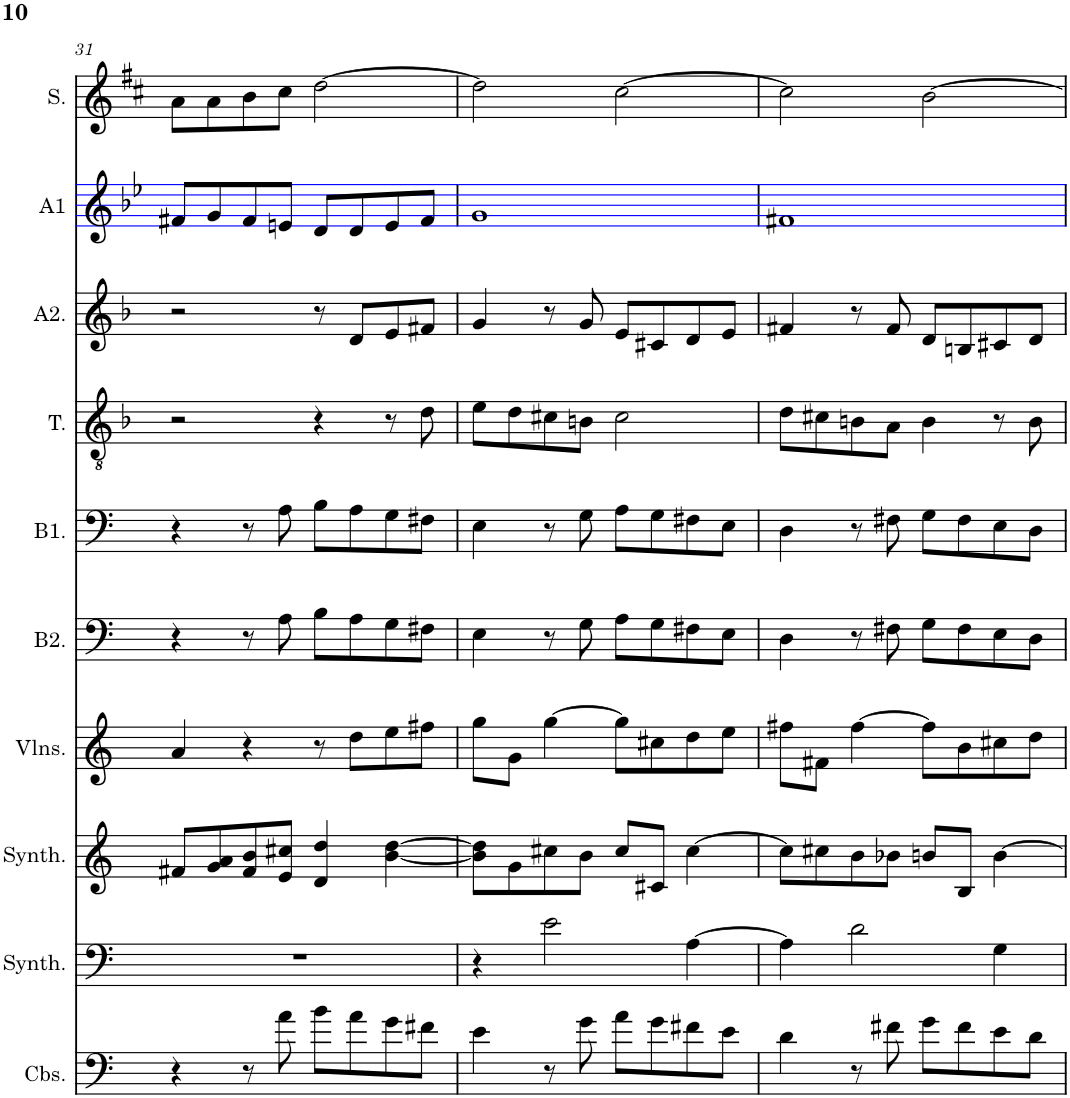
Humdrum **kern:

**kern	**kern	**kern	**kern	**kern	**kern	**kern	**kern	**kern	**kern
*part10	*part9	*part8	*part7	*part6	*part5	*part4	*part3	*part2	*part1
*staff10	*staff9	*staff8	*staff7	*staff6	*staff5	*staff4	*staff3	*staff2	*staff1
*I"Contrebasses, D'Bass/Strings, etc	*I"Synthétiseur d'instruments à cordes, Synth strings, etc	*I"Synthétiseur d'instruments à cordes, Synth strings 2	*I"Violons, 1st violins	*I"Basse2	*I"Basse1	*I"Ténor	*I"Alto2	*I"Alto1	*I"Soprano
*I'Cbs.	*I'Synth.	*I'Synth.	*I'Vlns.	*I'B2.	*I'B1.	*I'T.	*I'A2.	*I'A1	*I'S.
!!LO:PB:g=z
*clefF4	*clefF4	*clefG2	*clefG2	*clefF4	*clefF4	*clefGv2	*clefG2	*clefG2	*clefG2
*Trd7c12	*	*	*	*	*	*	*	*	*
*k[]	*k[]	*k[]	*k[]	*k[]	*k[]	*k[b-]	*k[b-]	*k[b-e-]	*k[f#c#]
*M4/4	*M4/4	*M4/4	*M4/4	*M4/4	*M4/4	*M4/4	*M4/4	*M4/4	*M4/4
=31	=31	=31	=31	=31	=31	=31	=31	=31	=31
4r	1r	8f#X/L	4a/	4r	4r	2r	2r	8f#X/L	8a\L
.	.	8g/ 8a/	.	.	.	.	.	8g/	8a\
8r	.	8f#/ 8b/	4r	8r	8r	.	.	8f#/	8b\
8a\	.	8e/ 8cc#X/J	.	8A\	8A\	.	.	8en/J	8cc#\J
8b\L	.	4d/ 4dd/	8r	8B\L	8B\L	4r	8r	8d/L	[2dd\
8a\	.	.	8dd\L	8A\	8A\	.	8d/L	8d/	.
8g\	.	[4b\ [4dd\	8ee\	8G\	8G\	8r	8e/	8e/	.
8f#X\J	.	.	8ff#X\J	8F#X\J	8F#X\J	8d\	8f#X/J	8f#/J	.
=32	=32	=32	=32	=32	=32	=32	=32	=32	=32
4e\	4r	8b\] 8dd\]L	8gg\L	4E\	4E\	8e\L	4g/	1g	2dd\]
.	.	8g\	8g\J	.	.	8d\	.	.	.
8r	2e\	8cc#X\	[4gg\	8r	8r	8c#X\	8r	.	.
8g\	.	8b\J	.	8G\	8G\	8Bn\J	8g/	.	.
8a\L	.	8cc#/L	8gg\L]	8A\L	8A\L	2c#\	8e/L	.	[2cc#\
8g\	.	8c#X/J	8cc#X\	8G\	8G\	.	8c#X/	.	.
8f#X\	[4A\	[4cc#\	8dd\	8F#X\	8F#X\	.	8d/	.	.
8e\J	.	.	8ee\J	8E\J	8E\J	.	8e/J	.	.
=33	=33	=33	=33	=33	=33	=33	=33	=33	=33
4d\	4A\]	8cc#\L]	8ff#X\L	4D\	4D\	8d\L	4f#X/	1f#X	2cc#\]
.	.	8cc#X\	8f#X\J	.	.	8c#X\	.	.	.
8r	2d\	8b\	[4ff#\	8r	8r	8Bn\	8r	.	.
8f#X\	.	8b-X\J	.	8F#X\	8F#X\	8A\J	8f#/	.	.
8g\L	.	8bn/L	8ff#\L]	8G\L	8G\L	4B\	8d/L	.	[2b\
8f#\	.	8B/J	8b\	8F#\	8F#\	.	8Bn/	.	.
8e\	4G\	[4b\	8cc#X\	8E\	8E\	8r	8c#X/	.	.
8d\J	.	.	8dd\J	8D\J	8D\J	8B\	8d/J	.	.
=	=	=	=	=	=	=	=	=	=
*-	*-	*-	*-	*-	*-	*-	*-	*-	*-
